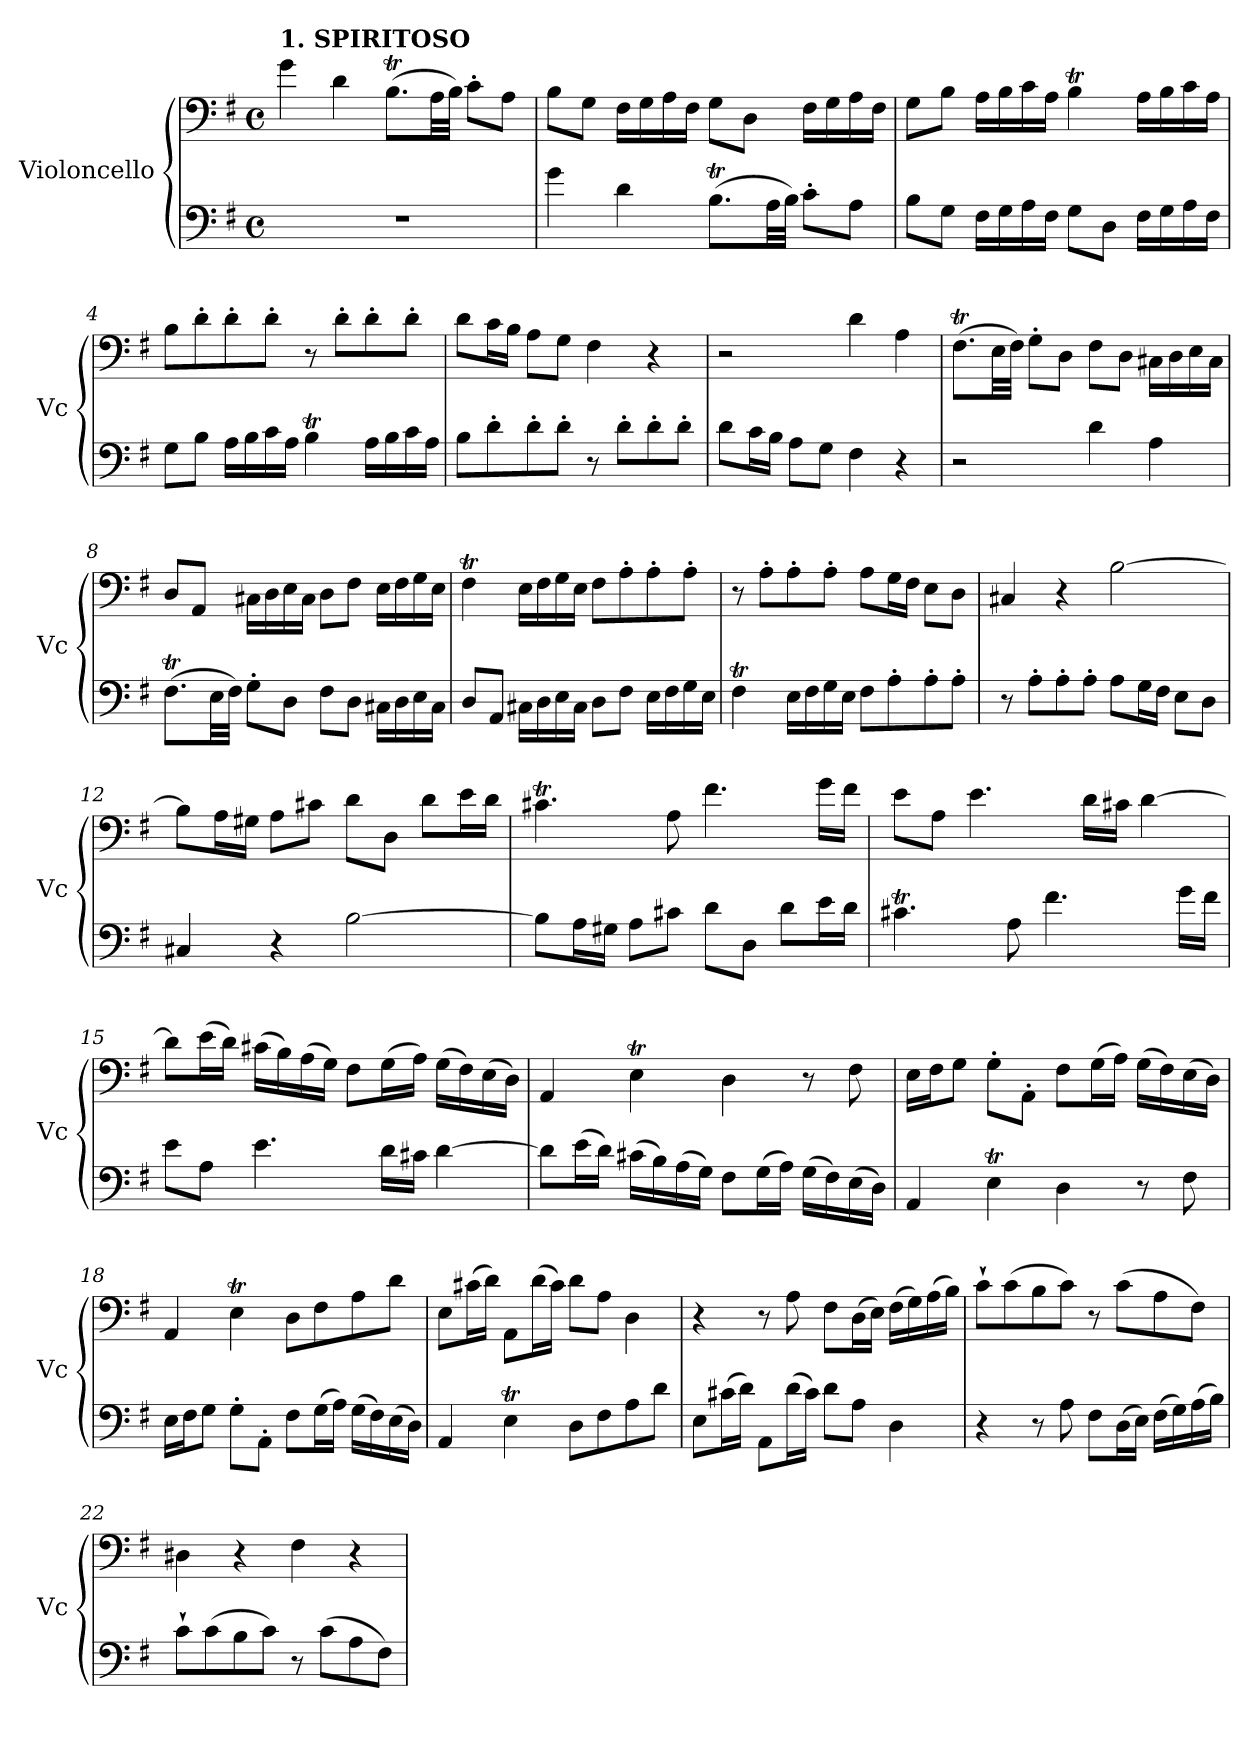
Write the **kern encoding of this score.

**kern	**kern
*part2	*part1
*staff2	*staff1
*I"Violoncello	*I"Violoncello
*I'Vc	*I'Vc
*clefF4	*clefF4
*k[f#]	*k[f#]
*M4/4	*M4/4
*met(c)	*met(c)
*MM110	*MM110
=1	=1
!	!LO:TX:B:t=1. SPIRITOSO
1r	4g\
.	4d\
.	(>8.Bt\L
.	32A\LL
.	32B\JJJ)
.	8c'\L
.	8A\J
=2	=2
4g\	8B\L
.	8G\J
4d\	16F#\LL
.	16G\
.	16A\
.	16F#\JJ
(>8.Bt\L	8G\L
.	8D\J
32A\LL	.
32B\JJJ)	.
8c'\L	16F#\LL
.	16G\
8A\J	16A\
.	16F#\JJ
=3	=3
8B\L	8G\L
8G\J	8B\J
16F#\LL	16A\LL
16G\	16B\
16A\	16c\
16F#\JJ	16A\JJ
8G\L	4Bt\
8D\J	.
16F#\LL	16A\LL
16G\	16B\
16A\	16c\
16F#\JJ	16A\JJ
!!LO:LB:g=z
=4	=4
8G\L	8B\L
8B\J	8d'\
16A\LL	8d'\
16B\	.
16c\	8d'\J
16A\JJ	.
4Bt\	8r
.	8d'\L
16A\LL	8d'\
16B\	.
16c\	8d'\J
16A\JJ	.
=5	=5
8B\L	8d\L
8d'\	16c\L
.	16B\JJ
8d'\	8A\L
8d'\J	8G\J
8r	4F#\
8d'\L	.
8d'\	4r
8d'\J	.
=6	=6
8d\L	2r
16c\L	.
16B\JJ	.
8A\L	.
8G\J	.
4F#\	4d\
4r	4A\
=7	=7
2r	(>8.F#t\L
.	32E\LL
.	32F#\JJJ)
.	8G'\L
.	8D\J
4d\	8F#\L
.	8D\J
4A\	16C#X\LL
.	16D\
.	16E\
.	16C#\JJ
!!LO:LB:g=z
=8	=8
(>8.F#t\L	8D/L
.	8AA/J
32E\LL	.
32F#\JJJ)	.
8G'\L	16C#X\LL
.	16D\
8D\J	16E\
.	16C#\JJ
8F#\L	8D\L
8D\J	8F#\J
16C#X\LL	16E\LL
16D\	16F#\
16E\	16G\
16C#\JJ	16E\JJ
=9	=9
8D/L	4F#t\
8AA/J	.
16C#X\LL	16E\LL
16D\	16F#\
16E\	16G\
16C#\JJ	16E\JJ
8D\L	8F#\L
8F#\J	8A'\
16E\LL	8A'\
16F#\	.
16G\	8A'\J
16E\JJ	.
=10	=10
4F#t\	8r
.	8A'\L
16E\LL	8A'\
16F#\	.
16G\	8A'\J
16E\JJ	.
8F#\L	8A\L
8A'\	16G\L
.	16F#\JJ
8A'\	8E\L
8A'\J	8D\J
=11	=11
8r	4C#X/
8A'\L	.
8A'\	4r
8A'\J	.
8A\L	[2B\
16G\L	.
16F#\JJ	.
8E\L	.
8D\J	.
!!LO:LB:g=z
=12	=12
4C#X/	8B\L]
.	16A\L
.	16G#X\JJ
4r	8A\L
.	8c#X\J
[2B\	8d\L
.	8D\J
.	8d\L
.	16e\L
.	16d\JJ
=13	=13
8B\L]	4.c#Xt\
16A\L	.
16G#X\JJ	.
8A\L	.
8c#X\J	8A\
8d\L	4.f#\
8D\J	.
8d\L	.
16e\L	16g\LL
16d\JJ	16f#\JJ
=14	=14
4.c#Xt\	8e\L
.	8A\J
.	4.e\
8A\	.
4.f#\	.
.	16d\LL
.	16c#X\JJ
.	[4d\
16g\LL	.
16f#\JJ	.
!!LO:LB:g=z
=15	=15
8e\L	8d\L]
8A\J	(>16e\L
.	16d\JJ)
4.e\	(>16c#X\LL
.	16B\)
.	(>16A\
.	16G\JJ)
.	8F#\L
16d\LL	(>16G\L
16c#X\JJ	16A\JJ)
[4d\	(>16G\LL
.	16F#\)
.	(>16E\
.	16D\JJ)
=16	=16
8d\L]	4AA/
(>16e\L	.
16d\JJ)	.
(>16c#X\LL	4ET\
16B\)	.
(>16A\	.
16G\JJ)	.
8F#\L	4D\
(>16G\L	.
16A\JJ)	.
(>16G\LL	8r
16F#\)	.
(>16E\	8F#\
16D\JJ)	.
=17	=17
4AA/	16E\LL
.	16F#\J
.	8G\J
4ET\	8G'\L
.	8AA'\J
4D\	8F#\L
.	(>16G\L
.	16A\JJ)
8r	(>16G\LL
.	16F#\)
8F#\	(>16E\
.	16D\JJ)
!!LO:LB:g=z
=18	=18
16E\LL	4AA/
16F#\J	.
8G\J	.
8G'\L	4ET\
8AA'\J	.
8F#\L	8D\L
(>16G\L	8F#\
16A\JJ)	.
(>16G\LL	8A\
16F#\)	.
(>16E\	8d\J
16D\JJ)	.
=19	=19
4AA/	8E\L
.	(>16c#X\L
.	16d\JJ)
4ET\	8AA\L
.	(>16d\L
.	16c#\JJ)
8D\L	8d\L
8F#\	8A\J
8A\	4D\
8d\J	.
=20	=20
8E\L	4r
(>16c#X\L	.
16d\JJ)	.
8AA\L	8r
(>16d\L	8A\
16c#\JJ)	.
8d\L	8F#\L
8A\J	(>16D\L
.	16E\JJ)
4D\	(>16F#\LL
.	16G\)
.	(>16A\
.	16B\JJ)
!!LO:PB:g=z
=21	=21
4r	8c`\L
.	(>8c\
8r	8B\
8A\	8c\J)
8F#\L	8r
(>16D\L	(>8c\L
16E\JJ)	.
(>16F#\LL	8A\
16G\)	.
(>16A\	8F#\J)
16B\JJ)	.
=22	=22
8c`\L	4D#X\
(>8c\	.
8B\	4r
8c\J)	.
8r	4F#\
(>8c\L	.
8A\	4r
8F#\J)	.
=	=
*-	*-
